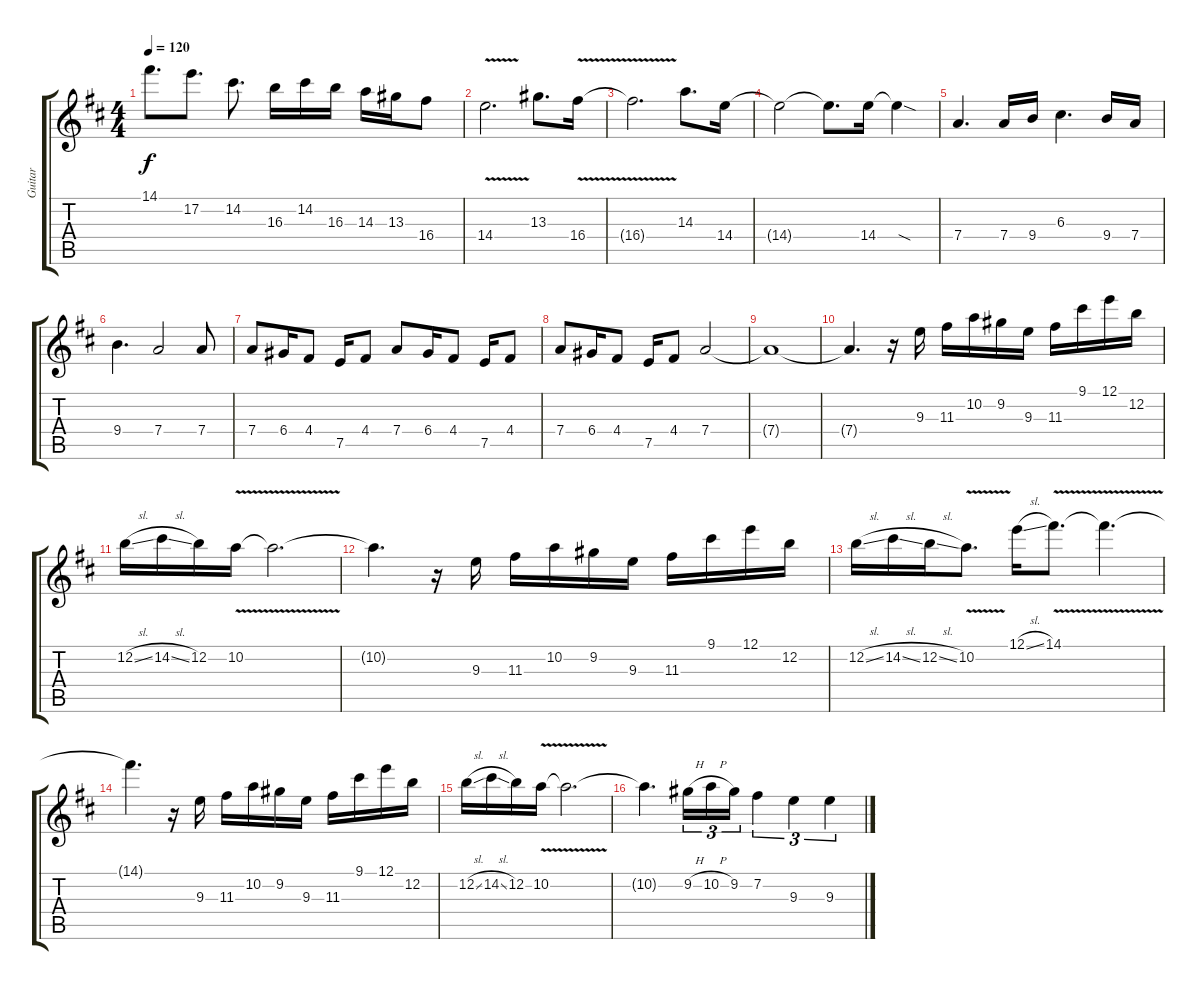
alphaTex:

\track ("Guitar" "Guitar") {instrument overdrivenguitar}
\staff {score tabs}
\tuning (E4 B3 G3 D3 A2 E2) {hide}
\ts (4 4)
\tempo 120
\clef g2
\ks d
14.1.8{d dy f} 17.2.8{d} 14.2.8{d} 16.3.16 14.2.16 16.3.16 14.3.16 13.3.16 16.4.8 |
14.4{v}.2{d} 13.3.8{d} 16.4{v}.16 |
16.4{t}.2{d} 14.3.8{d} 14.4.16 |
14.4{t}.2 14.4{t}.8{d} 14.4.16 14.4{sod t}.4 |
7.4.4{d} 7.4.16 9.4.16 6.3.4{d} 9.4.16 7.4.16 |
9.4.4{d} 7.4.2 7.4.8 |
7.4.8 6.4.16 4.4.8 7.5.16 4.4.8 7.4.8 6.4.16 4.4.8 7.5.16 4.4.8 |
7.4.8 6.4.16 4.4.8 7.5.16 4.4.8 7.4.2 |
7.4{t}.1 |
7.4{t}.4{d} r.16 9.3.16 11.3.16 10.2.16 9.2.16 9.3.16 11.3.16 9.1.16 12.1.16 12.2.16 |
12.2{sl}.16 14.2{sl}.16 12.2.16 10.2{v}.16 10.2{t}.2{d} |
10.2{t}.4{d} r.16 9.3.16 11.3.16 10.2.16 9.2.16 9.3.16 11.3.16 9.1.16 12.1.16 12.2.16 |
12.2{sl}.16 14.2{sl}.16 12.2{sl}.16 10.2{v}.8{d} 12.1{sl}.16 14.1{v}.8{d} 14.1{t}.4{d} |
14.1{t}.4{d} r.16 9.3.16 11.3.16 10.2.16 9.2.16 9.3.16 11.3.16 9.1.16 12.1.16 12.2.16 |
12.2{sl}.16 14.2{sl}.16 12.2.16 10.2{v}.16 10.2{t}.2{d} |
10.2{t}.4{d} 9.2{h}.16{tu (3 2)} 10.2{h}.16{tu (3 2)} 9.2.16{tu (3 2)} 7.2.4{tu (3 2)} 9.3.4{tu (3 2)} 9.3.4{tu (3 2)}
